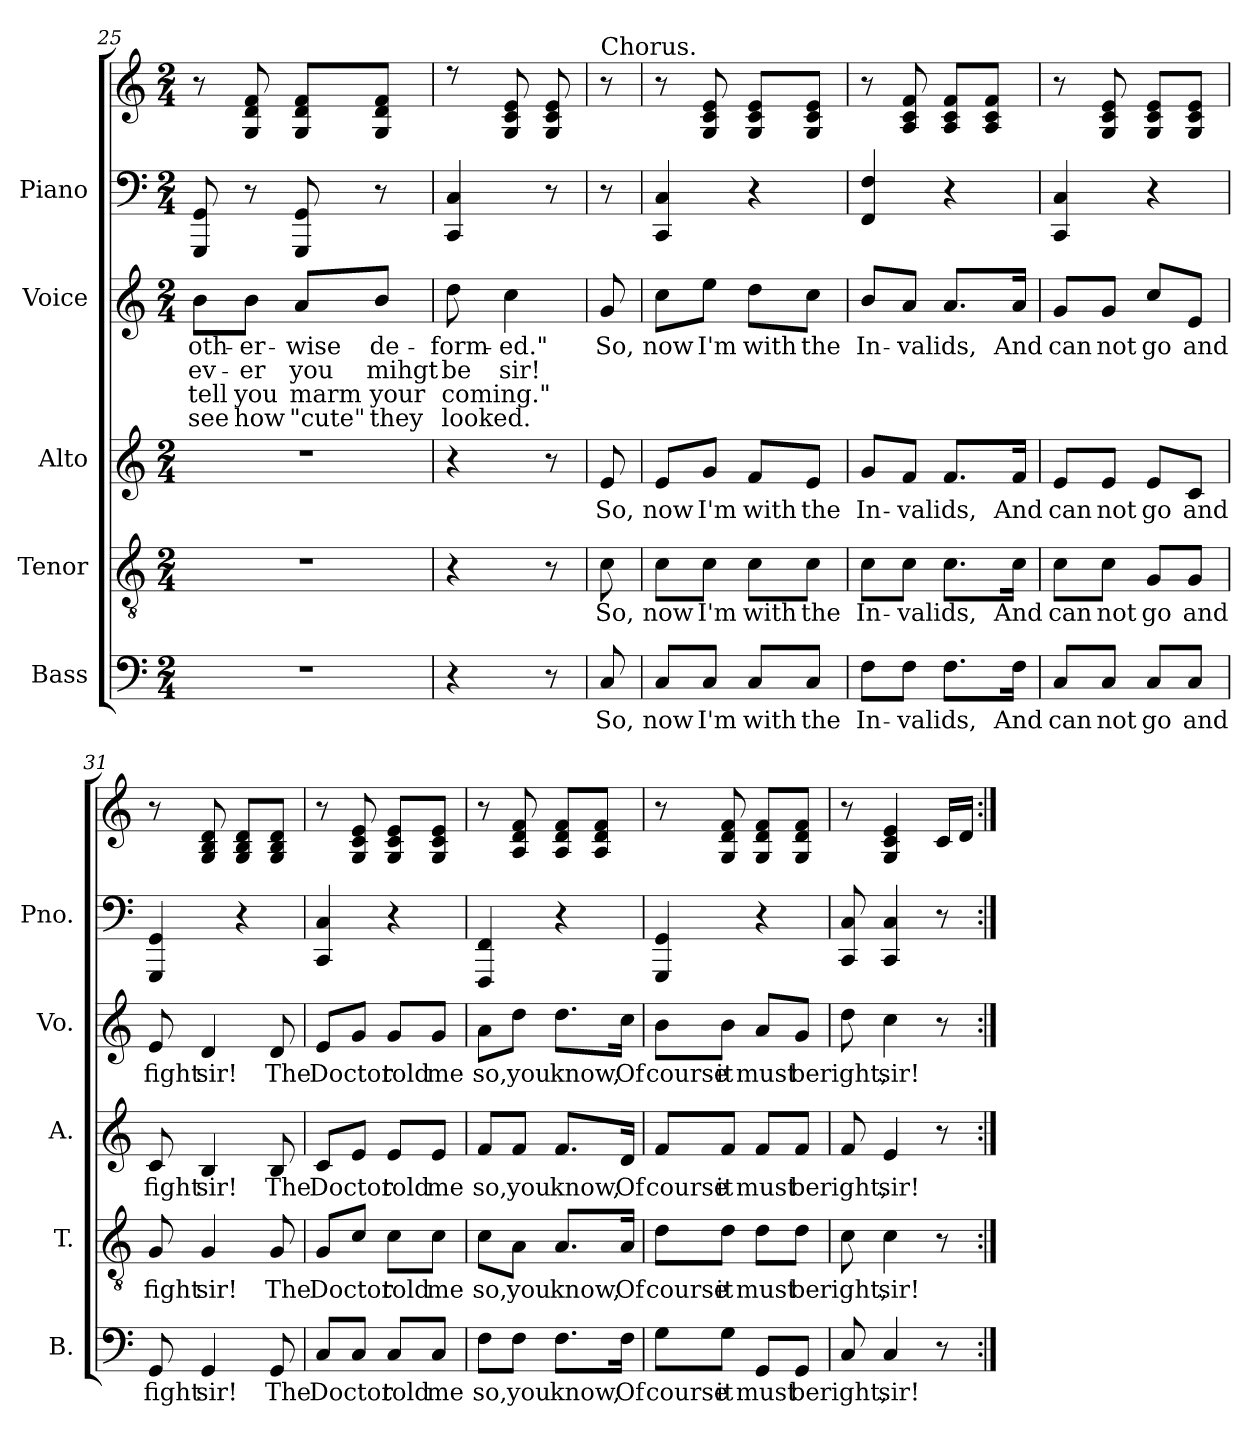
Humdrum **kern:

**kern	**text	**kern	**text	**kern	**text	**kern	**text	**text	**text	**text	**kern	**kern
*part5	*part5	*part4	*part4	*part3	*part3	*part2	*part2	*part2	*part2	*part2	*part1	*part1
*staff6	*staff6	*staff5	*staff5	*staff4	*staff4	*staff3	*staff3	*staff3	*staff3	*staff3	*staff2	*staff1
*I"Bass	*	*I"Tenor	*	*I"Alto	*	*I"Voice	*	*	*	*	*I"Piano	*
*I'B.	*	*I'T.	*	*I'A.	*	*I'Vo.	*	*	*	*	*I'Pno.	*
*clefF4	*	*clefGv2	*	*clefG2	*	*clefG2	*	*	*	*	*clefF4	*clefG2
*k[]	*	*k[]	*	*k[]	*	*k[]	*	*	*	*	*k[]	*k[]
*M2/4	*	*M2/4	*	*M2/4	*	*M2/4	*	*	*	*	*M2/4	*M2/4
=25	=25	=25	=25	=25	=25	=25	=25	=25	=25	=25	=25	=25
!	!	!	!	!	!	!	!LO:LY:b	!LO:LY:b	!LO:LY:b	!LO:LY:b	!	!
2r	.	2r	.	2r	.	8b\L	oth-	-ev-	tell	see	8GGG/ 8GG/	8r
!	!	!	!	!	!	!	!LO:LY:b	!LO:LY:b	!LO:LY:b	!LO:LY:b	!	!
.	.	.	.	.	.	8b\J	-er-	-er	you	how	8r	8G/ 8d/ 8f/
!	!	!	!	!	!	!	!LO:LY:b	!LO:LY:b	!LO:LY:b	!LO:LY:b	!	!
.	.	.	.	.	.	8a/L	-wise	you	marm	"cute"	8GGG/ 8GG/	8G/ 8d/ 8f/L
!	!	!	!	!	!	!	!LO:LY:b	!LO:LY:b	!LO:LY:b	!LO:LY:b	!	!
.	.	.	.	.	.	8b/J	de-	mihgt	your	they	8r	8G/ 8d/ 8f/J
=26	=26	=26	=26	=26	=26	=26	=26	=26	=26	=26	=26	=26
!	!	!	!	!	!	!	!LO:LY:b	!LO:LY:b	!LO:LY:b	!LO:LY:b	!	!
4r	.	4r	.	4r	.	8dd\	-form-	be	coming."	looked.	4CC/ 4C/	8rdd
!	!	!	!	!	!	!	!LO:LY:b	!LO:LY:b	!	!	!	!
.	.	.	.	.	.	4cc\	-ed."	sir!	.	.	.	8G/ 8c/ 8e/
8r	.	8r	.	8r	.	.	.	.	.	.	8r	8G/ 8c/ 8e/
!!LO:PB:g=z
=27	=27	=27	=27	=27	=27	=27	=27	=27	=27	=27	=27	=27
!	!	!	!	!	!	!	!	!	!	!	!	!LO:TX:a:t=Chorus.
!	!LO:LY:b	!	!LO:LY:b	!	!LO:LY:b	!	!LO:LY:b	!	!	!	!	!
8C/	So,	8c\	So,	8e/	So,	8g/	So,	.	.	.	8r	8r
=28	=28	=28	=28	=28	=28	=28	=28	=28	=28	=28	=28	=28
!	!LO:LY:b	!	!LO:LY:b	!	!LO:LY:b	!	!LO:LY:b	!	!	!	!	!
8C/L	now	8c\L	now	8e/L	now	8cc\L	now	.	.	.	4CC/ 4C/	8r
!	!LO:LY:b	!	!LO:LY:b	!	!LO:LY:b	!	!LO:LY:b	!	!	!	!	!
8C/J	I'm	8c\J	I'm	8g/J	I'm	8ee\J	I'm	.	.	.	.	8G/ 8c/ 8e/
!	!LO:LY:b	!	!LO:LY:b	!	!LO:LY:b	!	!LO:LY:b	!	!	!	!	!
8C/L	with	8c\L	with	8f/L	with	8dd\L	with	.	.	.	4r	8G/ 8c/ 8e/L
!	!LO:LY:b	!	!LO:LY:b	!	!LO:LY:b	!	!LO:LY:b	!	!	!	!	!
8C/J	the	8c\J	the	8e/J	the	8cc\J	the	.	.	.	.	8G/ 8c/ 8e/J
=29	=29	=29	=29	=29	=29	=29	=29	=29	=29	=29	=29	=29
!	!LO:LY:b	!	!LO:LY:b	!	!LO:LY:b	!	!LO:LY:b	!	!	!	!	!
8F\L	In-	8c\L	In-	8g/L	In-	8b/L	In-	.	.	.	4FF/ 4F/	8r
!	!LO:LY:b	!	!LO:LY:b	!	!LO:LY:b	!	!LO:LY:b	!	!	!	!	!
8F\J	-valids,	8c\J	-valids,	8f/J	-valids,	8a/J	-valids,	.	.	.	.	8A/ 8c/ 8f/
8.F\L	.	8.c\L	.	8.f/L	.	8.a/L	.	.	.	.	4r	8A/ 8c/ 8f/L
.	.	.	.	.	.	.	.	.	.	.	.	8A/ 8c/ 8f/J
!	!LO:LY:b	!	!LO:LY:b	!	!LO:LY:b	!	!LO:LY:b	!	!	!	!	!
16F\Jk	And	16c\Jk	And	16f/Jk	And	16a/Jk	And	.	.	.	.	.
=30	=30	=30	=30	=30	=30	=30	=30	=30	=30	=30	=30	=30
!	!LO:LY:b	!	!LO:LY:b	!	!LO:LY:b	!	!LO:LY:b	!	!	!	!	!
8C/L	can	8c\L	can	8e/L	can	8g/L	can	.	.	.	4CC/ 4C/	8r
!	!LO:LY:b	!	!LO:LY:b	!	!LO:LY:b	!	!LO:LY:b	!	!	!	!	!
8C/J	not	8c\J	not	8e/J	not	8g/J	not	.	.	.	.	8G/ 8c/ 8e/
!	!LO:LY:b	!	!LO:LY:b	!	!LO:LY:b	!	!LO:LY:b	!	!	!	!	!
8C/L	go	8G/L	go	8e/L	go	8cc/L	go	.	.	.	4r	8G/ 8c/ 8e/L
!	!LO:LY:b	!	!LO:LY:b	!	!LO:LY:b	!	!LO:LY:b	!	!	!	!	!
8C/J	and	8G/J	and	8c/J	and	8e/J	and	.	.	.	.	8G/ 8c/ 8e/J
=31	=31	=31	=31	=31	=31	=31	=31	=31	=31	=31	=31	=31
!	!LO:LY:b	!	!LO:LY:b	!	!LO:LY:b	!	!LO:LY:b	!	!	!	!	!
8GG/	fight	8G/	fight	8c/	fight	8e/	fight	.	.	.	4GGG/ 4GG/	8r
!	!LO:LY:b	!	!LO:LY:b	!	!LO:LY:b	!	!LO:LY:b	!	!	!	!	!
4GG/	sir!	4G/	sir!	4B/	sir!	4d/	sir!	.	.	.	.	8G/ 8B/ 8d/
.	.	.	.	.	.	.	.	.	.	.	4r	8G/ 8B/ 8d/L
!	!LO:LY:b	!	!LO:LY:b	!	!LO:LY:b	!	!LO:LY:b	!	!	!	!	!
8GG/	The	8G/	The	8B/	The	8d/	The	.	.	.	.	8G/ 8B/ 8d/J
!!LO:PB:g=z
=32	=32	=32	=32	=32	=32	=32	=32	=32	=32	=32	=32	=32
!	!LO:LY:b	!	!LO:LY:b	!	!LO:LY:b	!	!LO:LY:b	!	!	!	!	!
8C/L	Doctor	8G/L	Doctor	8c/L	Doctor	8e/L	Doctor	.	.	.	4CC/ 4C/	8r
8C/J	.	8c/J	.	8e/J	.	8g/J	.	.	.	.	.	8G/ 8c/ 8e/
!	!LO:LY:b	!	!LO:LY:b	!	!LO:LY:b	!	!LO:LY:b	!	!	!	!	!
8C/L	told	8c\L	told	8e/L	told	8g/L	told	.	.	.	4r	8G/ 8c/ 8e/L
!	!LO:LY:b	!	!LO:LY:b	!	!LO:LY:b	!	!LO:LY:b	!	!	!	!	!
8C/J	me	8c\J	me	8e/J	me	8g/J	me	.	.	.	.	8G/ 8c/ 8e/J
=33	=33	=33	=33	=33	=33	=33	=33	=33	=33	=33	=33	=33
!	!LO:LY:b	!	!LO:LY:b	!	!LO:LY:b	!	!LO:LY:b	!	!	!	!	!
8F\L	so,	8c\L	so,	8f/L	so,	8a\L	so,	.	.	.	4FFF/ 4FF/	8r
!	!LO:LY:b	!	!LO:LY:b	!	!LO:LY:b	!	!LO:LY:b	!	!	!	!	!
8F\J	you	8A\J	you	8f/J	you	8dd\J	you	.	.	.	.	8A/ 8d/ 8f/
!	!LO:LY:b	!	!LO:LY:b	!	!LO:LY:b	!	!LO:LY:b	!	!	!	!	!
8.F\L	know,	8.A/L	know,	8.f/L	know,	8.dd\L	know,	.	.	.	4r	8A/ 8d/ 8f/L
.	.	.	.	.	.	.	.	.	.	.	.	8A/ 8d/ 8f/J
!	!LO:LY:b	!	!LO:LY:b	!	!LO:LY:b	!	!LO:LY:b	!	!	!	!	!
16F\Jk	Of	16A/Jk	Of	16d/Jk	Of	16cc\Jk	Of	.	.	.	.	.
=34	=34	=34	=34	=34	=34	=34	=34	=34	=34	=34	=34	=34
!	!LO:LY:b	!	!LO:LY:b	!	!LO:LY:b	!	!LO:LY:b	!	!	!	!	!
8G\L	course	8d\L	course	8f/L	course	8b\L	course	.	.	.	4GGG/ 4GG/	8r
!	!LO:LY:b	!	!LO:LY:b	!	!LO:LY:b	!	!LO:LY:b	!	!	!	!	!
8G\J	it	8d\J	it	8f/J	it	8b\J	it	.	.	.	.	8G/ 8d/ 8f/
!	!LO:LY:b	!	!LO:LY:b	!	!LO:LY:b	!	!LO:LY:b	!	!	!	!	!
8GG/L	must	8d\L	must	8f/L	must	8a/L	must	.	.	.	4r	8G/ 8d/ 8f/L
!	!LO:LY:b	!	!LO:LY:b	!	!LO:LY:b	!	!LO:LY:b	!	!	!	!	!
8GG/J	be	8d\J	be	8f/J	be	8g/J	be	.	.	.	.	8G/ 8d/ 8f/J
=35	=35	=35	=35	=35	=35	=35	=35	=35	=35	=35	=35	=35
!	!LO:LY:b	!	!LO:LY:b	!	!LO:LY:b	!	!LO:LY:b	!	!	!	!	!
8C/	right,	8c\	right,	8f/	right,	8dd\	right,	.	.	.	8CC/ 8C/	8r
!	!LO:LY:b	!	!LO:LY:b	!	!LO:LY:b	!	!LO:LY:b	!	!	!	!	!
4C/	sir!	4c\	sir!	4e/	sir!	4cc\	sir!	.	.	.	4CC/ 4C/	4G/ 4c/ 4e/
8r	.	8r	.	8r	.	8r	.	.	.	.	8r	16c/LL
.	.	.	.	.	.	.	.	.	.	.	.	16d/JJ
=:|!	=:|!	=:|!	=:|!	=:|!	=:|!	=:|!	=:|!	=:|!	=:|!	=:|!	=:|!	=:|!
*-	*-	*-	*-	*-	*-	*-	*-	*-	*-	*-	*-	*-
